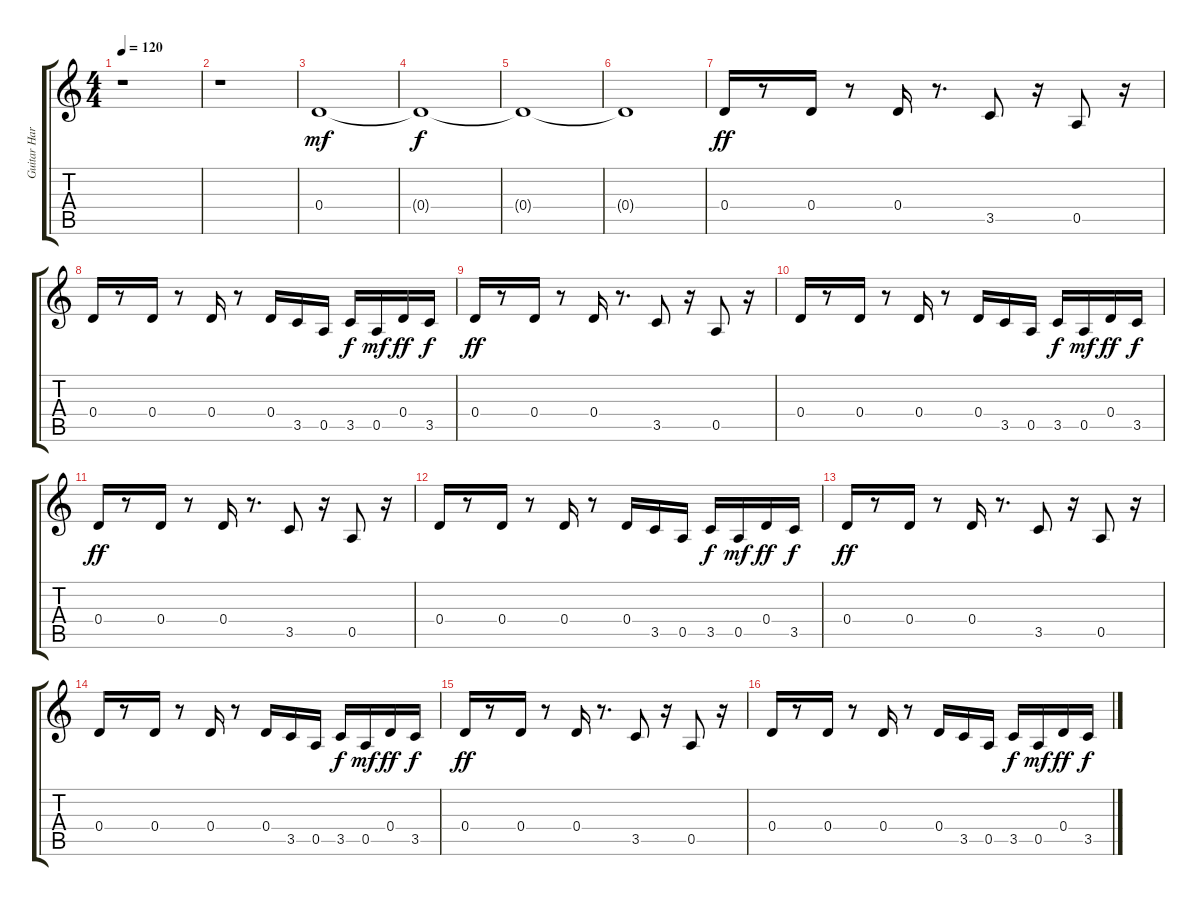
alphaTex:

\track ("Guitar Harmonics" "Guitar Har") {instrument guitarharmonics}
\staff {score tabs}
\tuning (E4 B3 G3 D3 A2 E2) {hide}
\ts (4 4)
\tempo 120
\clef g2
\ks c
r.1{dy ff} |
r.1 |
0.4.1{dy mf} |
0.4{t}.1{dy f} |
0.4{t}.1 |
0.4{t}.1 |
0.4.16{dy ff} r.8 0.4.16 r.8 0.4.16 r.8{d} 3.5.8 r.16 0.5.8 r.16 |
0.4.16 r.8 0.4.16 r.8 0.4.16 r.8 0.4.16 3.5.16 0.5.16 3.5.16{dy f} 0.5.16{dy mf} 0.4.16{dy ff} 3.5.16{dy f} |
0.4.16{dy ff} r.8 0.4.16 r.8 0.4.16 r.8{d} 3.5.8 r.16 0.5.8 r.16 |
0.4.16 r.8 0.4.16 r.8 0.4.16 r.8 0.4.16 3.5.16 0.5.16 3.5.16{dy f} 0.5.16{dy mf} 0.4.16{dy ff} 3.5.16{dy f} |
0.4.16{dy ff} r.8 0.4.16 r.8 0.4.16 r.8{d} 3.5.8 r.16 0.5.8 r.16 |
0.4.16 r.8 0.4.16 r.8 0.4.16 r.8 0.4.16 3.5.16 0.5.16 3.5.16{dy f} 0.5.16{dy mf} 0.4.16{dy ff} 3.5.16{dy f} |
0.4.16{dy ff} r.8 0.4.16 r.8 0.4.16 r.8{d} 3.5.8 r.16 0.5.8 r.16 |
0.4.16 r.8 0.4.16 r.8 0.4.16 r.8 0.4.16 3.5.16 0.5.16 3.5.16{dy f} 0.5.16{dy mf} 0.4.16{dy ff} 3.5.16{dy f} |
0.4.16{dy ff} r.8 0.4.16 r.8 0.4.16 r.8{d} 3.5.8 r.16 0.5.8 r.16 |
0.4.16 r.8 0.4.16 r.8 0.4.16 r.8 0.4.16 3.5.16 0.5.16 3.5.16{dy f} 0.5.16{dy mf} 0.4.16{dy ff} 3.5.16{dy f}
